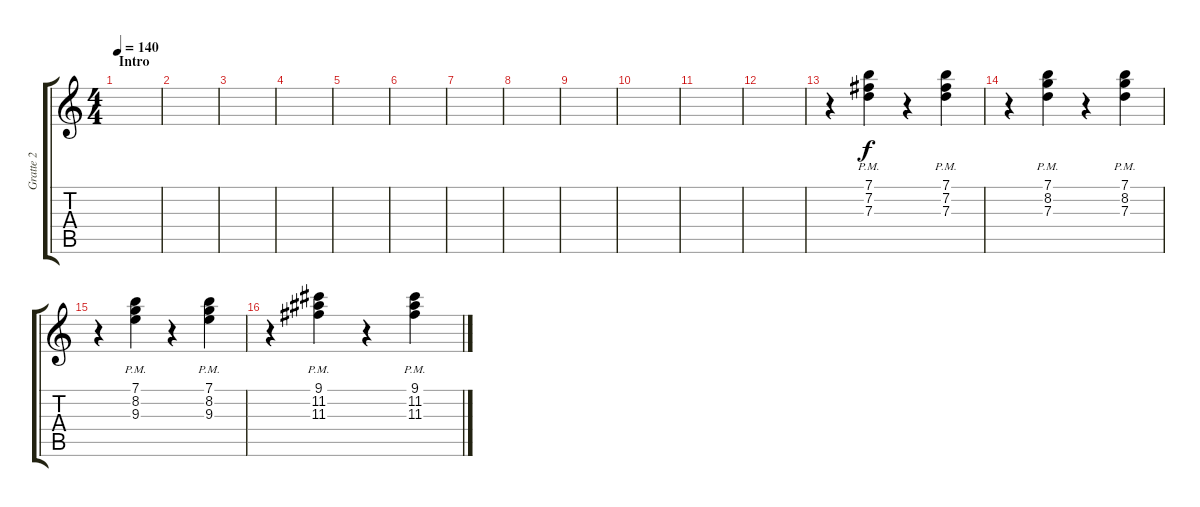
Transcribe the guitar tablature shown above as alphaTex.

\track ("Gratte 2" "Gratte 2") {instrument overdrivenguitar}
\staff {score tabs}
\tuning (E4 B3 G3 D3 A2 E2) {hide}
\ts (4 4)
\section ("" "Intro")
\tempo 140
\clef g2
\ks c
|
|
|
|
|
|
|
|
|
|
|
|
r.4 (7.1{pm} 7.2{pm} 7.3{pm}).4 r.4 (7.1{pm} 7.2{pm} 7.3{pm}).4 |
r.4 (7.1{pm} 8.2{pm} 7.3{pm}).4 r.4 (7.1{pm} 8.2{pm} 7.3{pm}).4 |
r.4 (7.1{pm} 8.2{pm} 9.3{pm}).4 r.4 (7.1{pm} 8.2{pm} 9.3{pm}).4 |
r.4 (9.1{pm} 11.2{pm} 11.3{pm}).4 r.4 (9.1{pm} 11.2{pm} 11.3{pm}).4
